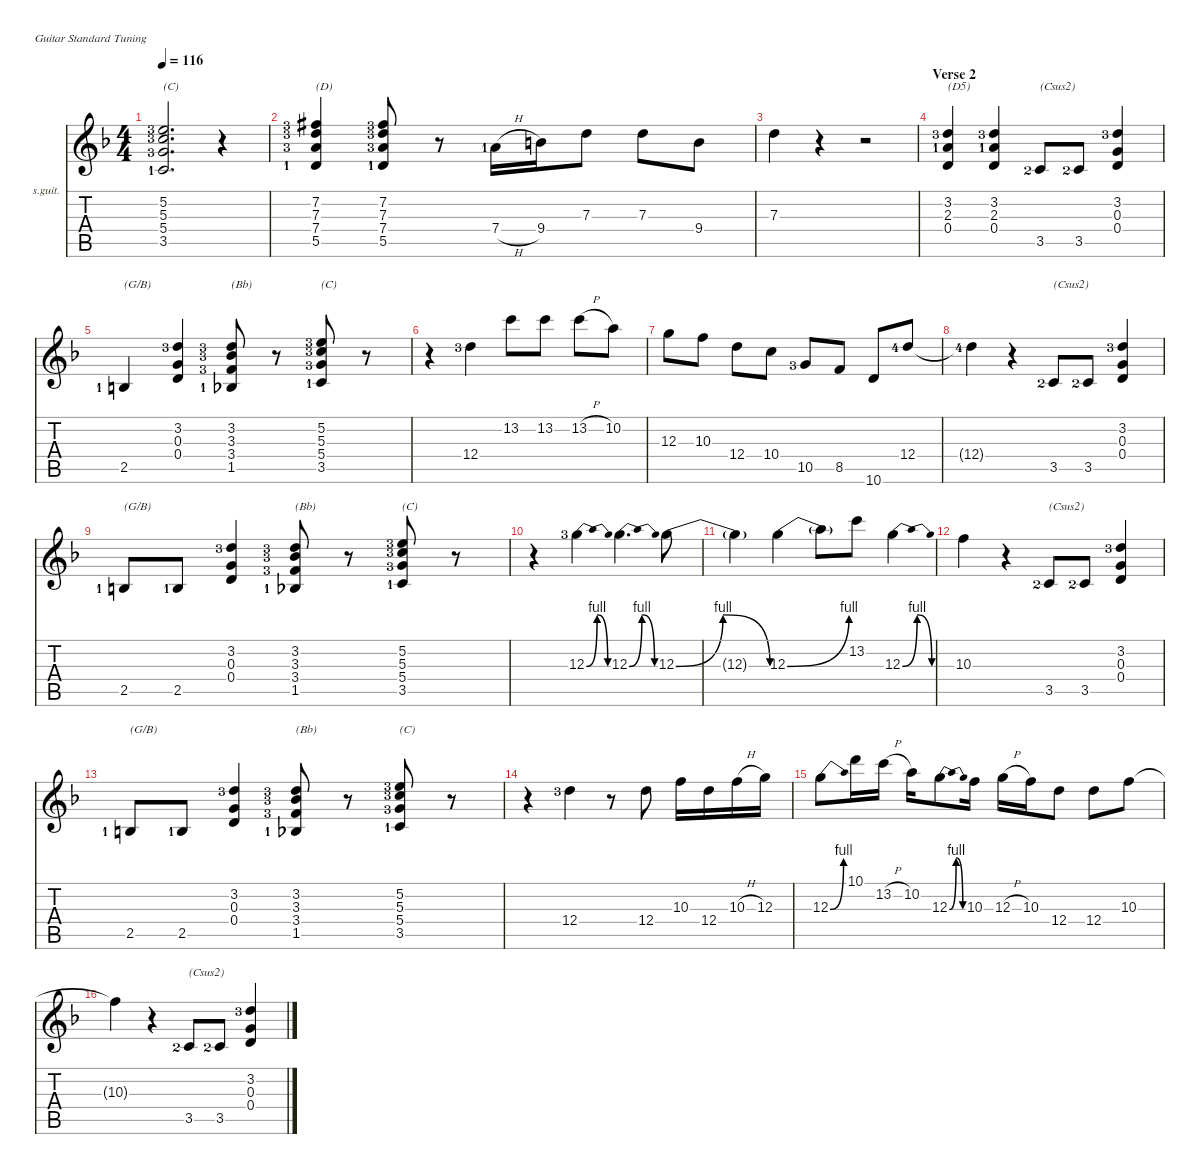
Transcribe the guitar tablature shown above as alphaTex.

\defaultSystemsLayout 4
\hideDynamics
\bracketExtendMode nobrackets
\firstSystemTrackNameOrientation horizontal
\otherSystemsTrackNameOrientation horizontal
\track ("rhythm & lead 10" "s.guit.") {instrument acousticguitarsteel}
\staff {score tabs}
\tuning (E4 B3 G3 D3 A2 E2)
\ts (4 4)
\tempo 116
\clef g2
\ks dminor
(3.5{lf 2 acc forcenatural} 5.4{lf 4 acc forcenatural} 5.3{lf 4 acc forcenatural} 5.2{lf 4 acc forcenatural}).2{d txt "(C)" dy mf beam Up} r.4{beam Up} |
(5.5{lf 2 acc forcenatural} 7.4{lf 4 acc forcenatural} 7.3{lf 4 acc forcenatural} 7.2{lf 4 acc #}).4{txt "(D)" beam Up} (5.5{lf 2 acc forcenatural} 7.4{lf 4 acc forcenatural} 7.3{lf 4 acc forcenatural} 7.2{lf 4 acc #}).8{beam Up} r.8{beam Up} 7.4{h lf 2 acc forcenatural}.16{beam Down} 9.4{acc forcenatural}.16{beam Down} 7.3{acc forcenatural}.8{beam Down} 7.3{acc forcenatural}.8{beam Down} 9.4{acc forcenatural}.8{beam Down} |
7.3{acc forcenatural}.4{beam Down} r.4{beam Down} r.2{beam Down} |
\section ("" "Verse 2")
(0.4{acc forcenatural} 2.3{lf 2 acc forcenatural} 3.2{lf 4 acc forcenatural}).4{txt "(D5)" beam Up} (0.4{acc forcenatural} 2.3{lf 2 acc forcenatural} 3.2{lf 4 acc forcenatural}).4{beam Up} 3.5{lf 3 acc forcenatural}.8{txt "(Csus2)" beam Up} 3.5{lf 3 acc forcenatural}.8{beam Up} (0.3{acc forcenatural} 3.2{lf 4 acc forcenatural} 0.4{acc forcenatural}).4{beam Up} |
2.5{lf 2 acc forcenatural}.4{txt "(G/B)" beam Up} (0.3{acc forcenatural} 3.2{lf 4 acc forcenatural} 0.4{acc forcenatural}).4{beam Up} (1.5{lf 2 acc b} 3.4{lf 4 acc forcenatural} 3.3{lf 4 acc b} 3.2{lf 4 acc forcenatural}).8{txt "(Bb)" beam Up} r.8{beam Up} (3.5{lf 2 acc forcenatural} 5.4{lf 4 acc forcenatural} 5.3{lf 4 acc forcenatural} 5.2{lf 4 acc forcenatural}).8{txt "(C)" beam Up} r.8{beam Up} |
r.4{beam Down} 12.4{lf 4 acc forcenatural}.4{beam Down} 13.2{acc forcenatural}.8{beam Down} 13.2{acc forcenatural}.8{beam Down} 13.2{h acc forcenatural}.8{beam Down} 10.2{acc forcenatural}.8{beam Down} |
12.3{acc forcenatural}.8{beam Down} 10.3{acc forcenatural}.8{beam Down} 12.4{acc forcenatural}.8{beam Down} 10.4{acc forcenatural}.8{beam Down} 10.5{lf 4 acc forcenatural}.8{beam Up} 8.5{acc forcenatural}.8{beam Up} 10.6{acc forcenatural}.8{beam Up} 12.4{lf 5 acc forcenatural}.8{beam Up} |
12.4{t lf 5 acc forcenatural}.4{beam Down} r.4{beam Down} 3.5{lf 3 acc forcenatural}.8{txt "(Csus2)" beam Up} 3.5{lf 3 acc forcenatural}.8{beam Up} (0.3{acc forcenatural} 3.2{lf 4 acc forcenatural} 0.4{acc forcenatural}).4{beam Up} |
2.5{lf 2 acc forcenatural}.8{txt "(G/B)" beam Up} 2.5{lf 2 acc forcenatural}.8{beam Up} (0.3{acc forcenatural} 3.2{lf 4 acc forcenatural} 0.4{acc forcenatural}).4{beam Up} (1.5{lf 2 acc b} 3.4{lf 4 acc forcenatural} 3.3{lf 4 acc b} 3.2{lf 4 acc forcenatural}).8{txt "(Bb)" beam Up} r.8{beam Up} (3.5{lf 2 acc forcenatural} 5.4{lf 4 acc forcenatural} 5.3{lf 4 acc forcenatural} 5.2{lf 4 acc forcenatural}).8{txt "(C)" beam Up} r.8{beam Up} |
r.4{beam Down} 12.3{be (bendrelease 0 0 10.2 4 20.4 4 30 0) lf 4 acc forcenatural}.4{beam Down} 12.3{be (bendrelease 0 0 10.2 4 20.4 4 30 0) acc forcenatural}.4{d beam Down} 12.3{be (bendrelease 0 0 10.2 4 20.4 4 30 0) acc forcenatural}.8{beam Down} |
12.3{t acc forcenatural}.4{beam Down} 12.3{be (bend 0 0 15 4) acc forcenatural}.4{beam Down} 12.3{t}.8{beam Down} 13.2{acc forcenatural}.8{beam Down} 12.3{be (bendrelease 0 0 10.2 4 20.4 4 30 0) acc forcenatural}.4{beam Down} |
10.3{acc forcenatural}.4{beam Down} r.4{beam Down} 3.5{lf 3 acc forcenatural}.8{txt "(Csus2)" beam Up} 3.5{lf 3 acc forcenatural}.8{beam Up} (0.3{acc forcenatural} 3.2{lf 4 acc forcenatural} 0.4{acc forcenatural}).4{beam Up} |
2.5{lf 2 acc forcenatural}.8{txt "(G/B)" beam Up} 2.5{lf 2 acc forcenatural}.8{beam Up} (0.3{acc forcenatural} 3.2{lf 4 acc forcenatural} 0.4{acc forcenatural}).4{beam Up} (1.5{lf 2 acc b} 3.4{lf 4 acc forcenatural} 3.3{lf 4 acc b} 3.2{lf 4 acc forcenatural}).8{txt "(Bb)" beam Up} r.8{beam Up} (3.5{lf 2 acc forcenatural} 5.4{lf 4 acc forcenatural} 5.3{lf 4 acc forcenatural} 5.2{lf 4 acc forcenatural}).8{txt "(C)" beam Up} r.8{beam Up} |
r.4{beam Down} 12.4{lf 4 acc forcenatural}.4{beam Down} r.8{beam Down} 12.4{acc forcenatural}.8{beam Down} 10.3{acc forcenatural}.16{beam Down} 12.4{acc forcenatural}.16{beam Down} 10.3{h acc forcenatural}.16{beam Down} 12.3{acc forcenatural}.16{beam Down} |
12.3{be (bend 0 0 15 4) acc forcenatural}.8{beam Down} 10.1{acc forcenatural}.16{beam Down} 13.2{h acc forcenatural}.16{beam Down} 10.2{acc forcenatural}.16{beam Down} 12.3{be (bendrelease 0 0 10.2 4 20.4 4 30 0) acc forcenatural}.8{beam Down} 10.3{acc forcenatural}.16{beam Down} 12.3{h acc forcenatural}.16{beam Down} 10.3{acc forcenatural}.16{beam Down} 12.4{acc forcenatural}.8{beam Down} 12.4{acc forcenatural}.8{beam Down} 10.3{acc forcenatural}.8{beam Down} |
10.3{t acc forcenatural}.4{beam Down} r.4{beam Down} 3.5{lf 3 acc forcenatural}.8{txt "(Csus2)" beam Up} 3.5{lf 3 acc forcenatural}.8{beam Up} (0.3{acc forcenatural} 3.2{lf 4 acc forcenatural} 0.4{acc forcenatural}).4{beam Up}
